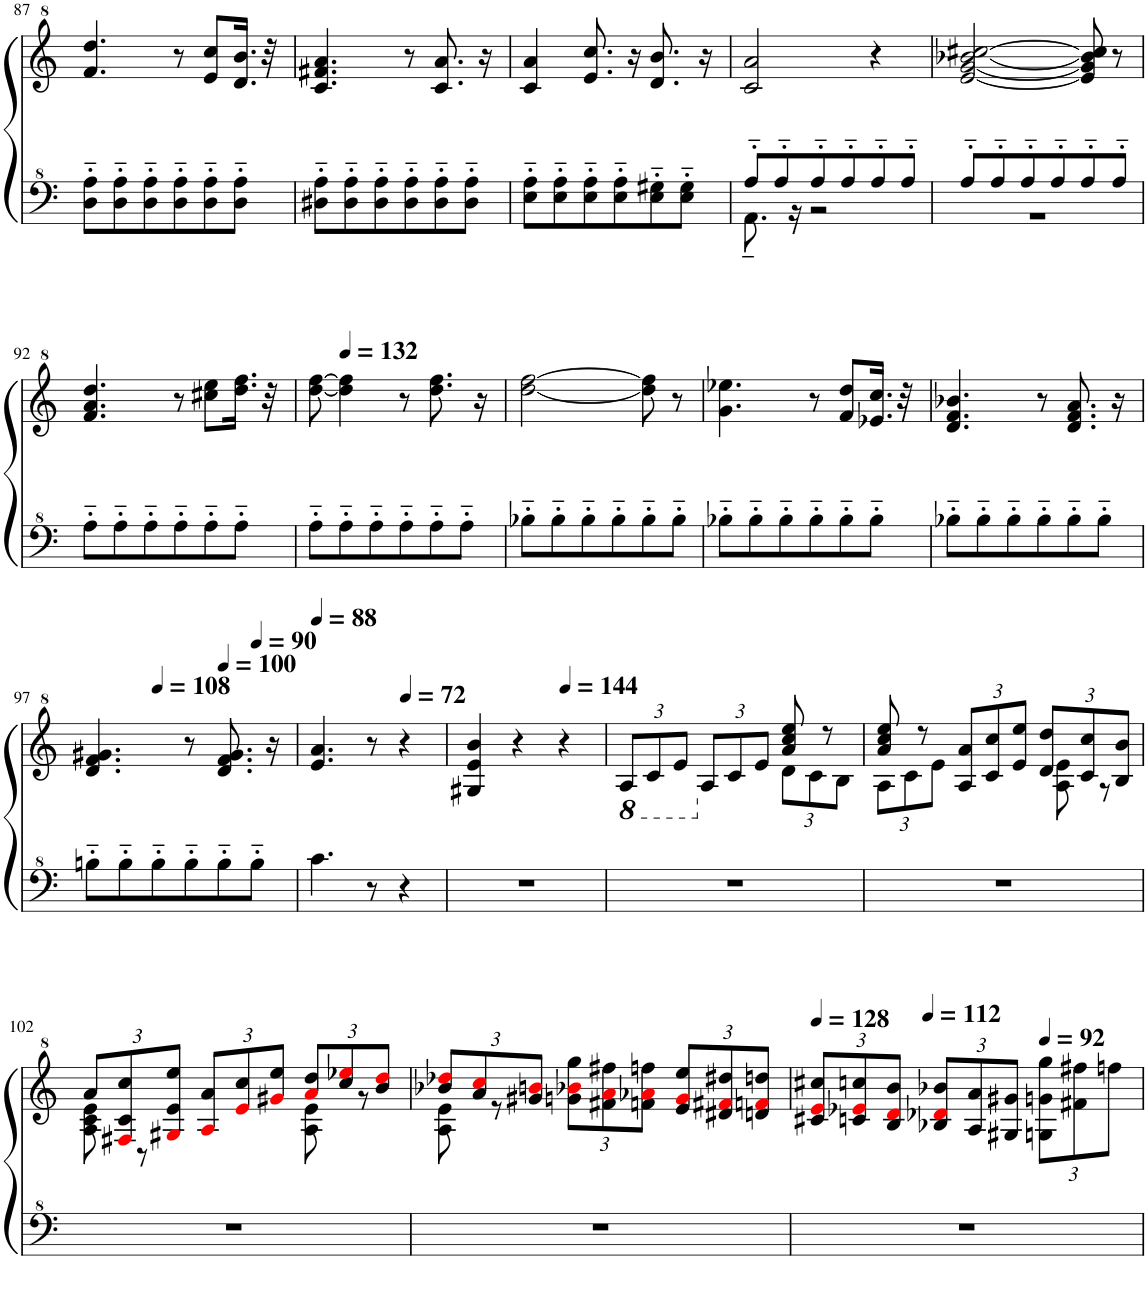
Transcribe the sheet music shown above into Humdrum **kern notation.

**kern	**kern
*part1	*part1
*staff2	*staff1
*I"Model III	*
!!LO:PB:g=z
*clefF^4	*clefG^2
*k[]	*k[]
*M3/4	*M3/4
=87	=87
8d\'~ 8a\'~L	4.ff/ 4.ddd/
8d\'~ 8a\'~	.
8d\'~ 8a\'~	.
8d\'~ 8a\'~	8r
8d\'~ 8a\'~	8ee/ 8ccc/L
8d\'~ 8a\'~J	16.dd/ 16.bb/Jk
.	32r
=88	=88
8d#X\'~ 8a\'~L	4.cc/ 4.ff#X/ 4.aa/
8d#\'~ 8a\'~	.
8d#\'~ 8a\'~	.
8d#\'~ 8a\'~	8r
8d#\'~ 8a\'~	8.cc/ 8.aa/
8d#\'~ 8a\'~J	.
.	16r
=89	=89
8e\'~ 8a\'~L	4cc/ 4aa/
8e\'~ 8a\'~	.
8e\'~ 8a\'~	8.ee/ 8.ccc/
8e\'~ 8a\'~	.
.	16r
8e\'~ 8g#X\'~	8.dd/ 8.bb/
8e\'~ 8g#\'~J	.
.	16r
=90	=90
*^	*
8a'~/L	8.A~\	2cc/ 2aa/
8a'~/	.	.
.	16r	.
8a'~/	2r	.
8a'~/	.	.
8a'~/	.	4r
8a'~/J	.	.
=91	=91	=91
8a'~/L	2.r	[2ee/ [2gg/ [2bb-X/ [2ccc#X/
8a'~/	.	.
8a'~/	.	.
8a'~/	.	.
8a'~/	.	8ee/] 8gg/] 8bb-/] 8ccc#/]
8a'~/J	.	8r
*v	*v	*
!!LO:LB:g=z
=92	=92
8a'~\L	4.ff/ 4.aa/ 4.ddd/
8a'~\	.
8a'~\	.
8a'~\	8r
8a'~\	8ccc#X\ 8eee\L
8a'~\J	16.ddd\ 16.fff\Jk
.	32r
=93	=93
8a'~\L	[8ddd\ [8fff\
*	*MM132
8a'~\	4ddd\] 4fff\]
8a'~\	.
8a'~\	8r
8a'~\	8.ddd\ 8.fff\
8a'~\J	.
.	16r
=94	=94
8b-X'~\L	[2ddd\ [2fff\
8b-'~\	.
8b-'~\	.
8b-'~\	.
8b-'~\	8ddd\] 8fff\]
8b-'~\J	8r
=95	=95
8b-X'~\L	4.gg\ 4.eee-X\
8b-'~\	.
8b-'~\	.
8b-'~\	8r
8b-'~\	8ff/ 8ddd/L
8b-'~\J	16.ee-X/ 16.ccc/Jk
.	32r
=96	=96
8b-X'~\L	4.dd/ 4.ff/ 4.bb-X/
8b-'~\	.
8b-'~\	.
8b-'~\	8r
8b-'~\	8.dd/ 8.ff/ 8.aa/
8b-'~\J	.
.	16r
!!LO:LB:g=z
=97	=97
8bn'~\L	4.dd/ 4.ff/ 4.gg#X/
8b'~\	.
*	*MM108
8b'~\	.
8b'~\	8r
*	*MM100
8b'~\	8.dd/ 8.ff/ 8.gg#/
*	*MM90
8b'~\J	.
.	16r
=98	=98
*	*MM88
4.cc\	4.ee/ 4.aa/
8r	8r
*	*MM72
4r	4r
=99	=99
2.r	4g#X/ 4ee/ 4bb/
.	4r
*	*MM144
.	4r
=100	=100
*	*8ba
*	*Xbrackettup
*	*^
2.r	12A/L	2ryy
.	12c/	.
.	12e/J	.
*	*X8ba	*
.	12a/L	.
.	12cc/	.
.	12ee/J	.
.	8aa/ 8ccc/ 8eee/	12dd\L
.	.	12cc\
.	8r	.
.	.	12b\J
=101	=101	=101
2.r	8aa/ 8ccc/ 8eee/	12a\L
.	.	12cc\
.	8r	.
.	.	12ee\J
.	12a/ 12aa/L	4ryy
.	12cc/ 12ccc/	.
.	12ee/ 12eee/J	.
.	12dd/ 12ddd/L	8a\ 8ee\
.	12cc/ 12ccc/	.
.	.	8r
.	12b/ 12bb/J	.
!!LO:LB:g=z	!!
=102	=102	=102
2.r	12aa/L	8a\ 8cc\ 8ee\
.	12f#Xi/ 12cc/ 12ccc/	.
.	.	8r
.	12g#Xi/ 12ee/ 12eee/J	.
.	12ai/ 12aa/L	4ryy
.	12eei/ 12ccc/	.
.	12gg#Xi/ 12eee/J	.
.	12aai/ 12ddd/L	8a\ 8ee\
.	12ccc/ 12eee-Xi/	.
.	.	8r
.	12bb/ 12dddi/J	.
=103	=103	=103
2.r	12bb-X/ 12ddd-Xi/L	8a\ 8ee\
.	12aa/ 12ccci/	.
.	.	8r
.	12gg#X/ 12bbni/J	.
.	12ggn\ 12bb-Xi\ 12ggg\L	2ryy
.	12ff#X\ 12aai\ 12fff#X\	.
.	12ffn\ 12aa-Xi\ 12fffn\J	.
.	12ee/ 12ggi/ 12eee/L	.
.	12dd#X/ 12ff#Xi/ 12ddd#X/	.
.	12ddn/ 12ffni/ 12dddn/J	.
*	*v	*v
=104	=104
*	*MM128
2.r	12cc#X/ 12eei/ 12ccc#X/L
.	12ccn/ 12ee-Xi/ 12cccn/
.	12b/ 12ddi/ 12bb/J
*	*MM112
.	12b-X/ 12dd-Xi/ 12bb-X/L
.	12a/ 12aa/
.	12g#X/ 12gg#X/J
*	*MM92
.	12gn\ 12ggn\ 12ggg\L
.	12ff#X\ 12fff#X\
.	12fffn\J
=	=
*-	*-
